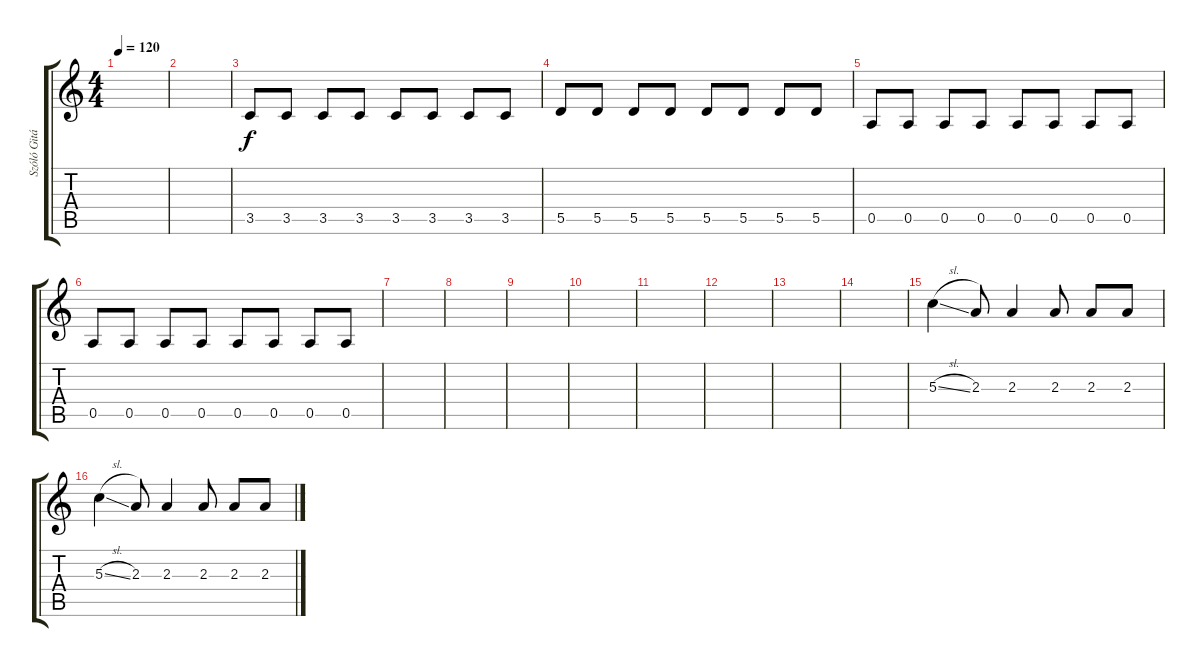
\track ("Szóló Gitár" "Szóló Gitá") {instrument distortionguitar}
\staff {score tabs}
\tuning (E4 B3 G3 D3 A2 E2) {hide}
\ts (4 4)
\tempo 120
\clef g2
\ks c
|
|
3.5.8 3.5.8 3.5.8 3.5.8 3.5.8 3.5.8 3.5.8 3.5.8 |
5.5.8 5.5.8 5.5.8 5.5.8 5.5.8 5.5.8 5.5.8 5.5.8 |
0.5.8 0.5.8 0.5.8 0.5.8 0.5.8 0.5.8 0.5.8 0.5.8 |
0.5.8 0.5.8 0.5.8 0.5.8 0.5.8 0.5.8 0.5.8 0.5.8 |
|
|
|
|
|
|
|
|
5.3{sl}.4 2.3.8 2.3.4 2.3.8 2.3.8 2.3.8 |
5.3{sl}.4 2.3.8 2.3.4 2.3.8 2.3.8 2.3.8
